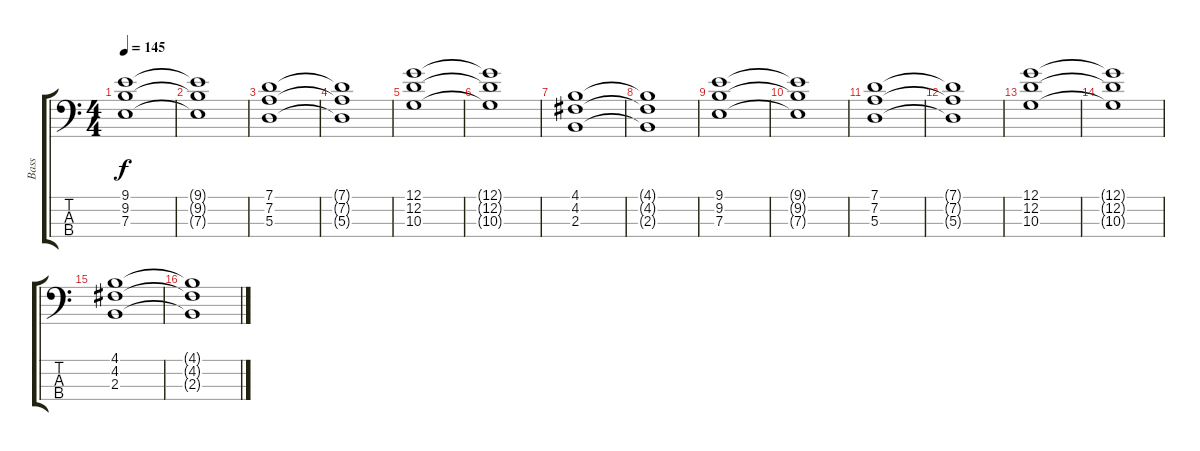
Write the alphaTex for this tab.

\track ("Bass" "Bass") {instrument electricbassfinger}
\staff {score tabs}
\tuning (G2 D2 A1 E1) {hide}
\ts (4 4)
\tempo 145
\clef f4
\ks c
(9.1 9.2 7.3).1{dy f} |
(9.1{t} 9.2{t} 7.3{t}).1 |
(7.1 7.2 5.3).1 |
(7.1{t} 7.2{t} 5.3{t}).1 |
(12.1 12.2 10.3).1 |
(12.1{t} 12.2{t} 10.3{t}).1 |
(4.1 4.2 2.3).1 |
(4.1{t} 4.2{t} 2.3{t}).1 |
(9.1 9.2 7.3).1 |
(9.1{t} 9.2{t} 7.3{t}).1 |
(7.1 7.2 5.3).1 |
(7.1{t} 7.2{t} 5.3{t}).1 |
(12.1 12.2 10.3).1 |
(12.1{t} 12.2{t} 10.3{t}).1 |
(4.1 4.2 2.3).1 |
(4.1{t} 4.2{t} 2.3{t}).1
